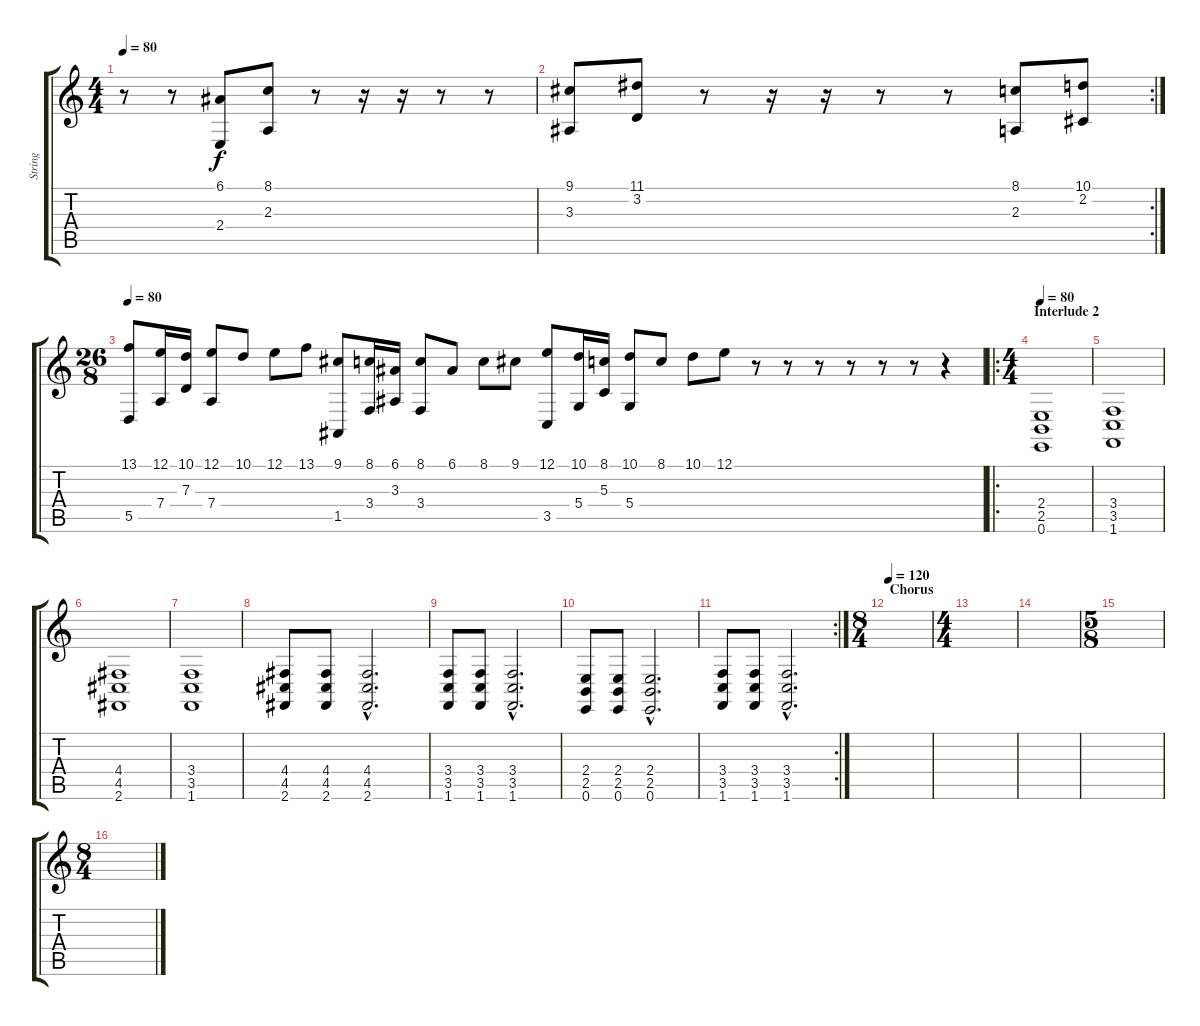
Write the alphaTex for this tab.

\track ("String" "String") {instrument stringensemble2}
\staff {score tabs}
\tuning (E4 B3 G3 D3 A2 E2) {hide}
\ts (4 4)
\tempo 80
\clef g2
\ks c
r.8{dy f} r.8 (6.1 2.4).8 (8.1 2.3).8 r.8 r.16 r.16 r.8 r.8 |
\rc 2
(9.1 3.3).8 (11.1 3.2).8 r.8 r.16 r.16 r.8 r.8 (8.1 2.3).8 (10.1 2.2).8 |
\ts (26 8)
\tempo 80
(13.1 5.5).8 (12.1 7.4).16 (10.1 7.3).16 (12.1 7.4).8 10.1.8 12.1.8 13.1.8 (9.1 1.5).8 (8.1 3.4).16 (6.1 3.3).16 (8.1 3.4).8 6.1.8 8.1.8 9.1.8 (12.1 3.5).8 (10.1 5.4).16 (8.1 5.3).16 (10.1 5.4).8 8.1.8 10.1.8 12.1.8 r.8 r.8 r.8 r.8 r.8 r.8 r.4 |
\ro
\ts (4 4)
\section ("" "Interlude 2")
\tempo 80
(2.4 2.5 0.6).1 |
(3.4 3.5 1.6).1 |
(4.4 4.5 2.6).1 |
(3.4 3.5 1.6).1 |
(4.4 4.5 2.6).8 (4.4 4.5 2.6).8 (4.4{hac} 4.5{hac} 2.6{hac}).2{d} |
(3.4 3.5 1.6).8 (3.4 3.5 1.6).8 (3.4{hac} 3.5{hac} 1.6{hac}).2{d} |
(2.4 2.5 0.6).8 (2.4 2.5 0.6).8 (2.4{hac} 2.5{hac} 0.6{hac}).2{d} |
\rc 2
(3.4 3.5 1.6).8 (3.4 3.5 1.6).8 (3.4{hac} 3.5{hac} 1.6{hac}).2{d} |
\ts (8 4)
\section ("" "Chorus")
\tempo 120
|
\ts (4 4)
|
|
\ts (5 8)
|
\ts (8 4)
